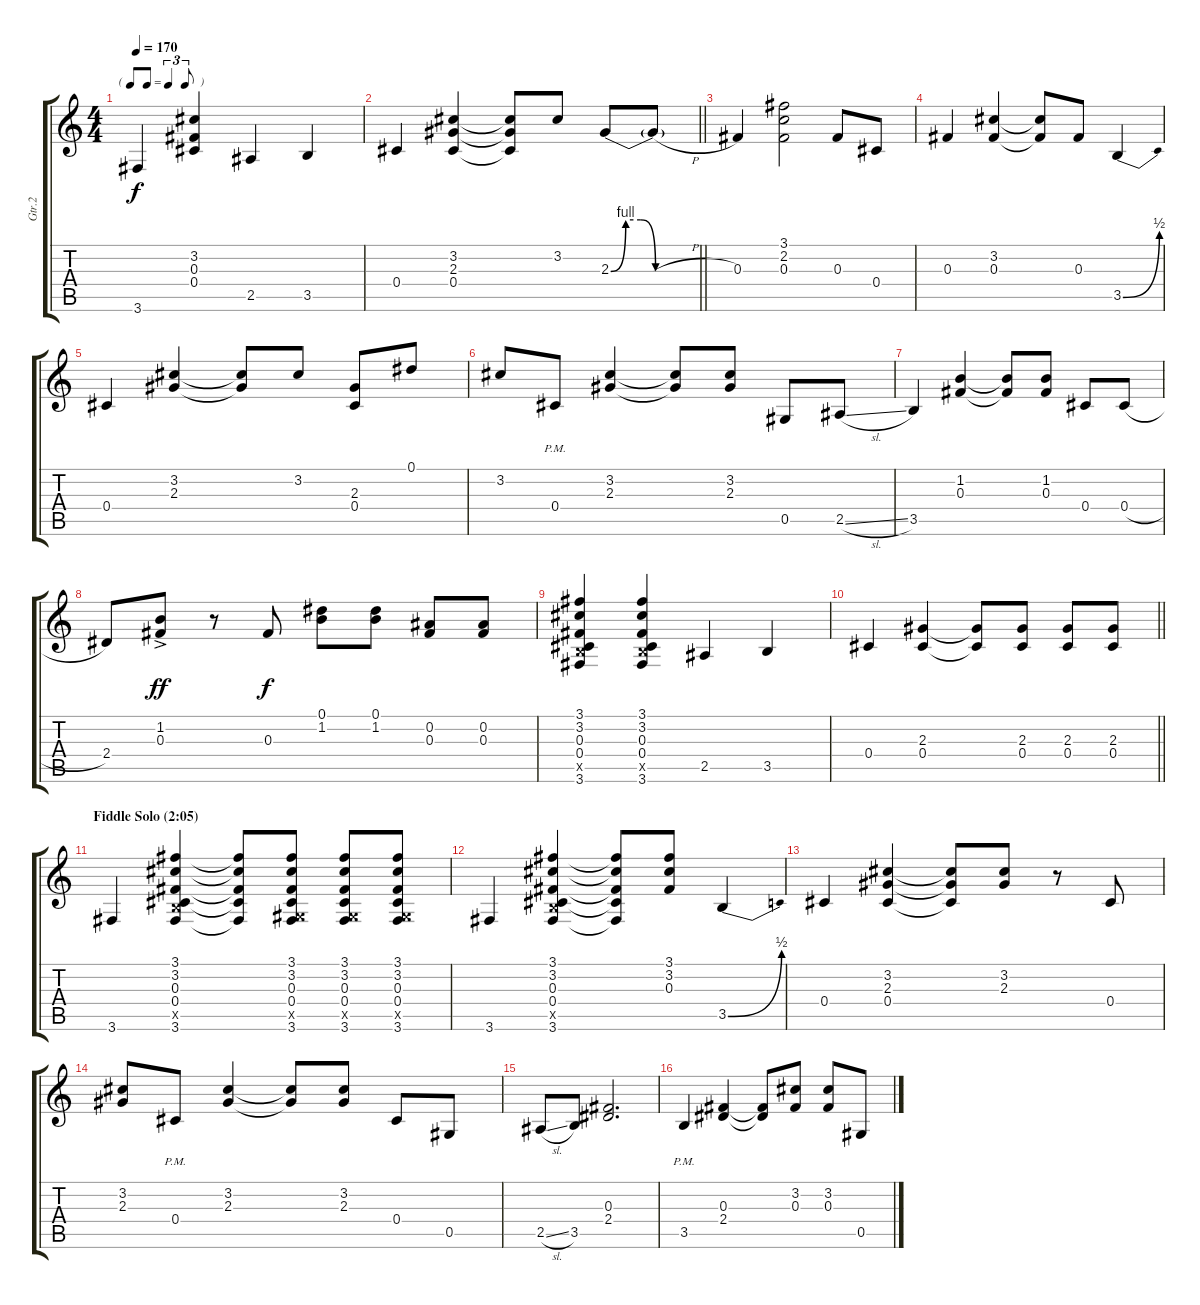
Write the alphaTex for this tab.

\track ("Gtr.2" "Gtr.2") {instrument electricguitarclean}
\staff {score tabs}
\tuning (Eb4 Bb3 Gb3 Db3 Ab2 Eb2) {hide}
\ts (4 4)
\tf triplet8th
\tempo 170
\clef g2
\ks c
3.6.4{dy f} (3.2 0.3 0.4).4 2.5.4 3.5.4 |
\barLineRight lightlight
0.4.4 (3.2 2.3 0.4).4 (3.2{t} 2.3{t} 0.4{t}).8 3.2.8 2.3{be (custom 0 0 10 4 20 4 30 0 60 0)}.8 2.3{h t}.8 |
0.3.4 (3.1 2.2 0.3).2 0.3.8 0.4.8 |
0.3.4 (3.2 0.3).4 (3.2{t} 0.3{t}).8 0.3.8 3.5{be (bend 0 0 60 2)}.4 |
0.4.4 (3.2 2.3).4 (3.2{t} 2.3{t}).8 3.2.8 (2.3 0.4).8 0.1.8 |
3.2.8 0.4{pm}.8 (3.2 2.3).4 (3.2{t} 2.3{t}).8 (3.2 2.3).8 0.5.8 2.5{sl}.8 |
3.5.4 (1.2 0.3).4 (1.2{t} 0.3{t}).8 (1.2 0.3).8 0.4.8 0.4{h}.8 |
2.4.8 (1.2{ac} 0.3{ac}).8{dy ff} r.8 0.3.8{dy f} (0.1 1.2).8 (0.1 1.2).8 (0.2 0.3).8 (0.2 0.3).8 |
(3.1 3.2 0.3 0.4 3.5{x} 3.6).4 (3.1 3.2 0.3 0.4 3.5{x} 3.6).4 2.5.4 3.5.4 |
\barLineRight lightlight
0.4.4 (2.3 0.4).4 (2.3{t} 0.4{t}).8 (2.3 0.4).8 (2.3 0.4).8 (2.3 0.4).8 |
\section ("" "Fiddle Solo (2:05)")
3.6.4 (3.1 3.2 0.3 0.4 3.5{x} 3.6).4 (3.1{t} 3.2{t} 0.3{t} 0.4{t} 3.6{t}).8 (3.1 3.2 0.3 0.4 0.5{x} 3.6).8 (3.1 3.2 0.3 0.4 0.5{x} 3.6).8 (3.1 3.2 0.3 0.4 0.5{x} 3.6).8 |
3.6.4 (3.1 3.2 0.3 0.4 3.5{x} 3.6).4 (3.1{t} 3.2{t} 0.3{t} 0.4{t} 3.6{t}).8 (3.1 3.2 0.3).8 3.5{be (bend 0 0 60 2)}.4 |
0.4.4 (3.2 2.3 0.4).4 (3.2{t} 2.3{t} 0.4{t}).8 (3.2 2.3).8 r.8 0.4.8 |
(3.2 2.3).8 0.4{pm}.8 (3.2 2.3).4 (3.2{t} 2.3{t}).8 (3.2 2.3).8 0.4.8 0.5.8 |
2.5{sl}.8 3.5.8 (0.3 2.4).2{d} |
3.5{pm}.4 (0.3 2.4).4 (0.3{t} 2.4{t}).8 (3.2 0.3).8 (3.2 0.3).8 0.5.8
